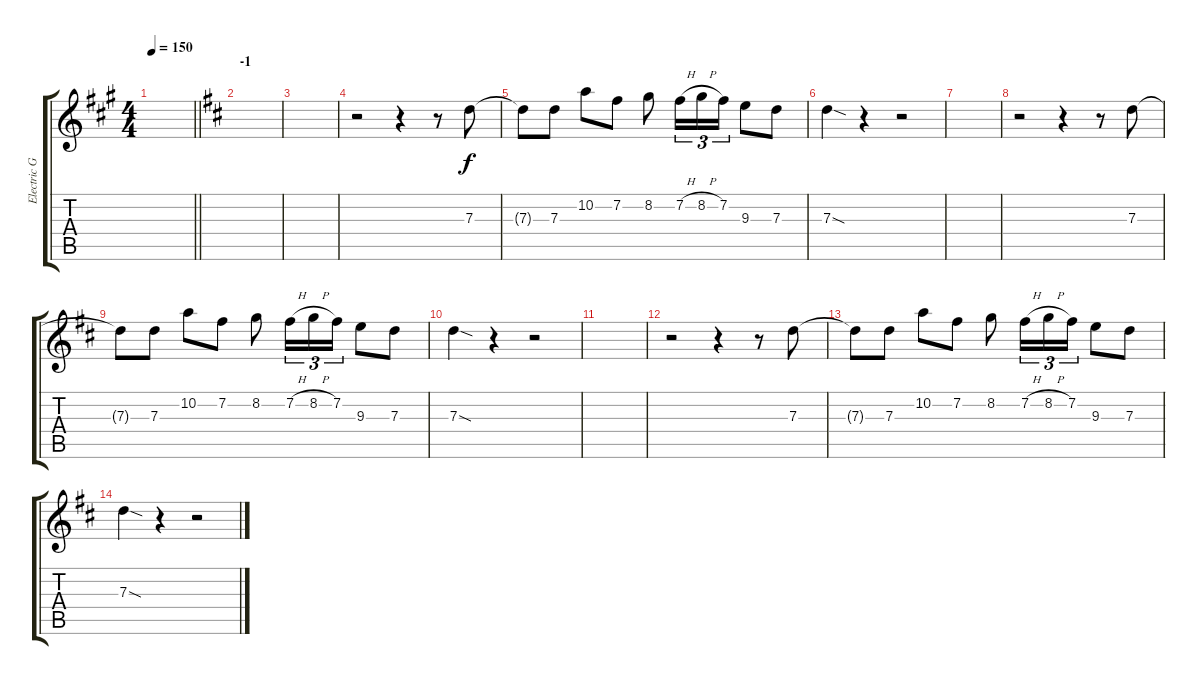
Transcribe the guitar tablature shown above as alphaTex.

\track ("Electric Guitar" "Electric G") {instrument distortionguitar}
\staff {score tabs}
\tuning (E4 B3 G3 D3 A2 E2) {hide}
\ts (4 4)
\tempo 150
\clef g2
\barLineRight lightlight
\ks a
|
\section ("" "-1")
\ks d
|
|
r.2 r.4 r.8 7.3.8 |
7.3{t}.8 7.3.8 10.2.8 7.2.8 8.2.8 7.2{h}.16{tu (3 2)} 8.2{h}.16{tu (3 2)} 7.2.16{tu (3 2)} 9.3.8 7.3.8 |
7.3{sod}.4 r.4 r.2 |
|
r.2 r.4 r.8 7.3.8 |
7.3{t}.8 7.3.8 10.2.8 7.2.8 8.2.8 7.2{h}.16{tu (3 2)} 8.2{h}.16{tu (3 2)} 7.2.16{tu (3 2)} 9.3.8 7.3.8 |
7.3{sod}.4 r.4 r.2 |
|
r.2 r.4 r.8 7.3.8 |
7.3{t}.8 7.3.8 10.2.8 7.2.8 8.2.8 7.2{h}.16{tu (3 2)} 8.2{h}.16{tu (3 2)} 7.2.16{tu (3 2)} 9.3.8 7.3.8 |
7.3{sod}.4 r.4 r.2
